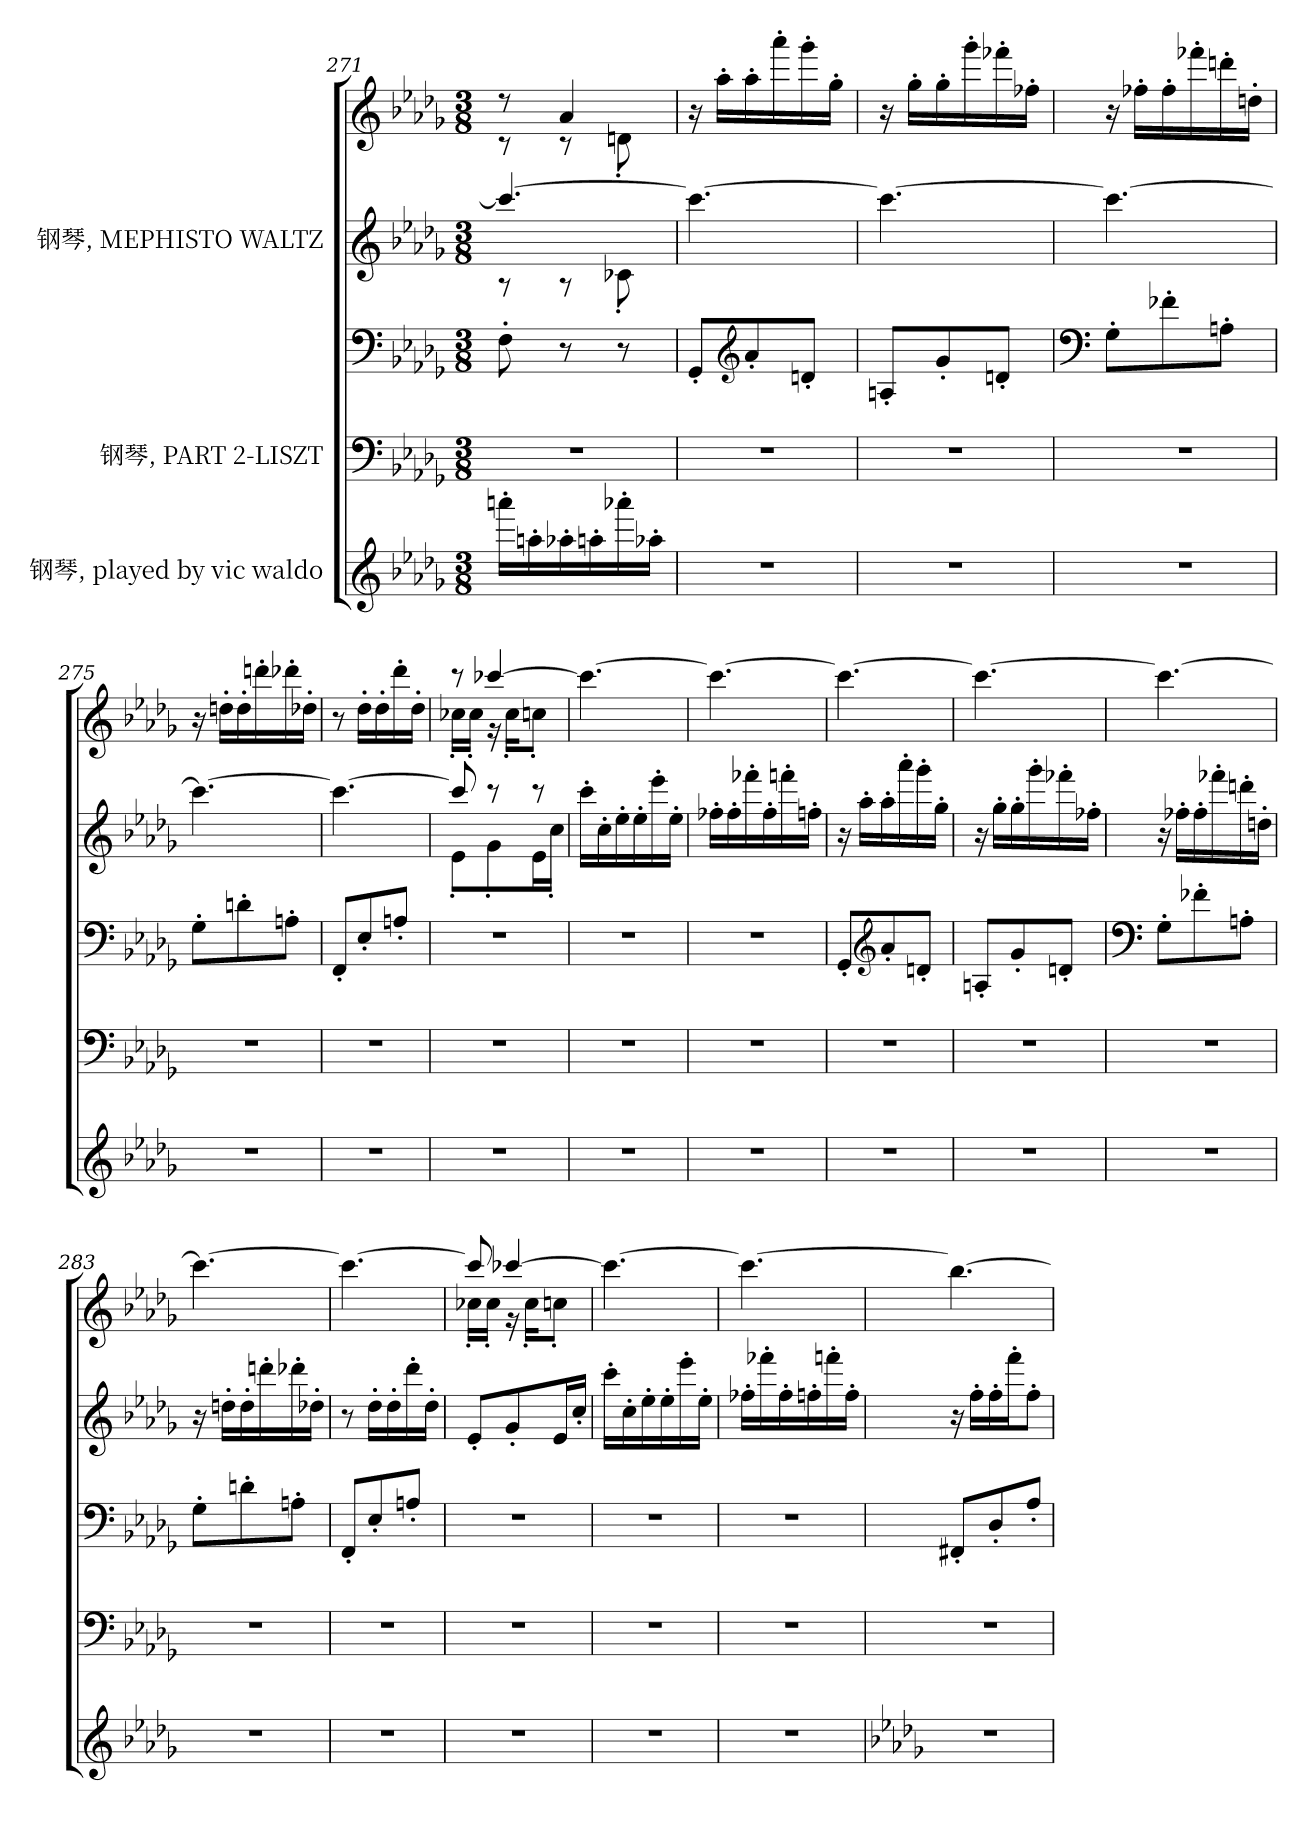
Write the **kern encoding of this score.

**kern	**kern	**kern	**kern	**kern
*part3	*part2	*part2	*part1	*part1
*staff5	*staff4	*staff3	*staff2	*staff1
*I"钢琴, played by vic waldo	*I"钢琴, PART 2-LISZT	*	*I"钢琴, MEPHISTO WALTZ	*
*clefG2	*clefF4	*clefF4	*clefG2	*clefG2
*k[b-e-a-d-g-]	*k[b-e-a-d-g-]	*k[b-e-a-d-g-]	*k[b-e-a-d-g-]	*k[b-e-a-d-g-]
*M3/8	*M3/8	*M3/8	*M3/8	*M3/8
=271	=271	=271	=271	=271
*	*	*	*^	*^
16aaan'\LL	4.r	8F'\	4.ccc-/_	8r	8r	8r
16aan'\	.	.	.	.	.	.
16aa-X'\	.	8r	.	8r	4a-/	8r
16aan'\	.	.	.	.	.	.
16aaa-X'\	.	8r	.	8c-X'\	.	8dn'\
16aa-X'\JJ	.	.	.	.	.	.
*	*	*	*v	*v	*	*
*	*	*	*	*v	*v
=272	=272	=272	=272	=272
4.r	4.r	8GG-'/L	4.ccc-\_	16r
.	.	.	.	16aa-'\LL
*	*	*clefG2	*	*
.	.	8a-'/	.	16aa-'\
.	.	.	.	16aaa-'\
.	.	8dn'/J	.	16ggg-'\
.	.	.	.	16gg-'\JJ
!!LO:PB:g=z
=273	=273	=273	=273	=273
4.r	4.r	8An'/L	4.ccc-\_	16r
.	.	.	.	16gg-'\LL
.	.	8g-'/	.	16gg-'\
.	.	.	.	16ggg-'\
.	.	8dn'/J	.	16fff-X'\
.	.	.	.	16ff-X'\JJ
=274	=274	=274	=274	=274
*	*	*clefF4	*	*
4.r	4.r	8G-'\L	4.ccc-\_	16r
.	.	.	.	16ff-X'\LL
.	.	8f-X'\	.	16ff-'\
.	.	.	.	16fff-X'\
.	.	8An'\J	.	16dddn'\
.	.	.	.	16ddn'\JJ
=275	=275	=275	=275	=275
4.r	4.r	8G-'\L	4.ccc-\_	16r
.	.	.	.	16ddn'\LL
.	.	8dn'\	.	16dd'\
.	.	.	.	16dddn'\
.	.	8An'\J	.	16ddd-X'\
.	.	.	.	16dd-X'\JJ
=276	=276	=276	=276	=276
4.r	4.r	8FF'/L	4.ccc-\_	8r
.	.	8E-'/	.	16dd-'\LL
.	.	.	.	16dd-'\
.	.	8An'/J	.	16ddd-'\
.	.	.	.	16dd-'\JJ
!!LO:LB:g=z
=277	=277	=277	=277	=277
*	*	*	*^	*^
4.r	4.r	4.r	8ccc-/]	8e-'\L	8r	16cc-X'\LL
.	.	.	.	.	.	16cc-'\JJ
.	.	.	8r	8g-'\	[4ccc-X/	16r
.	.	.	.	.	.	16cc-'\KL
.	.	.	8r	16e-\L	.	8ccn'\J
.	.	.	.	16cc'\JJ	.	.
*	*	*	*v	*v	*	*
*	*	*	*	*v	*v
=278	=278	=278	=278	=278
4.r	4.r	4.r	16ccc'\LL	4.ccc-\_
.	.	.	16cc'\	.
.	.	.	16ee-'\	.
.	.	.	16ee-'\	.
.	.	.	16eee-'\	.
.	.	.	16ee-'\JJ	.
=279	=279	=279	=279	=279
4.r	4.r	4.r	16ff-X'\LL	4.ccc-\_
.	.	.	16ff-'\	.
.	.	.	16fff-X'\	.
.	.	.	16ff-'\	.
.	.	.	16fffn'\	.
.	.	.	16ffn'\JJ	.
=280	=280	=280	=280	=280
4.r	4.r	8GG-'/L	16r	4.ccc-\_
.	.	.	16aa-'\LL	.
*	*	*clefG2	*	*
.	.	8a-'/	16aa-'\	.
.	.	.	16aaa-'\	.
.	.	8dn'/J	16ggg-'\	.
.	.	.	16gg-'\JJ	.
!!LO:PB:g=z
=281	=281	=281	=281	=281
4.r	4.r	8An'/L	16r	4.ccc-\_
.	.	.	16gg-'\LL	.
.	.	8g-'/	16gg-'\	.
.	.	.	16ggg-'\	.
.	.	8dn'/J	16fff-X'\	.
.	.	.	16ff-X'\JJ	.
=282	=282	=282	=282	=282
*	*	*clefF4	*	*
4.r	4.r	8G-'\L	16r	4.ccc-\_
.	.	.	16ff-X'\LL	.
.	.	8f-X'\	16ff-'\	.
.	.	.	16fff-X'\	.
.	.	8An'\J	16dddn'\	.
.	.	.	16ddn'\JJ	.
=283	=283	=283	=283	=283
4.r	4.r	8G-'\L	16r	4.ccc-\_
.	.	.	16ddn'\LL	.
.	.	8dn'\	16dd'\	.
.	.	.	16dddn'\	.
.	.	8An'\J	16ddd-X'\	.
.	.	.	16dd-X'\JJ	.
=284	=284	=284	=284	=284
4.r	4.r	8FF'/L	8r	4.ccc-\_
.	.	8E-'/	16dd-'\LL	.
.	.	.	16dd-'\	.
.	.	8An'/J	16ddd-'\	.
.	.	.	16dd-'\JJ	.
!!LO:LB:g=z
=285	=285	=285	=285	=285
*	*	*	*	*^
4.r	4.r	4.r	8e-'/L	8ccc-/]	16cc-X'\LL
.	.	.	.	.	16cc-'\JJ
.	.	.	8g-'/	[4ccc-X/	16r
.	.	.	.	.	16cc-'\KL
.	.	.	16e-/L	.	8ccn'\J
.	.	.	16cc'/JJ	.	.
*	*	*	*	*v	*v
=286	=286	=286	=286	=286
4.r	4.r	4.r	16ccc'\LL	4.ccc-\_
.	.	.	16cc'\	.
.	.	.	16ee-'\	.
.	.	.	16ee-'\	.
.	.	.	16eee-'\	.
.	.	.	16ee-'\JJ	.
=287	=287	=287	=287	=287
4.r	4.r	4.r	16ff-X'\LL	4.ccc-\_
.	.	.	16fff-X'\	.
.	.	.	16ff-'\	.
.	.	.	16ffn'\	.
.	.	.	16fffn'\	.
.	.	.	16ff'\JJ	.
=288	=288	=288	=288	=288
*	*k[]	*k[]	*k[]	*k[]
4.r	4.r	8FF#X'/L	16r	4.bb\_
.	.	.	16ff'\LL	.
.	.	8D'/	16ff'\	.
.	.	.	16fff'\J	.
.	.	8A'/J	8ff'\J	.
=	=	=	=	=
*-	*-	*-	*-	*-
